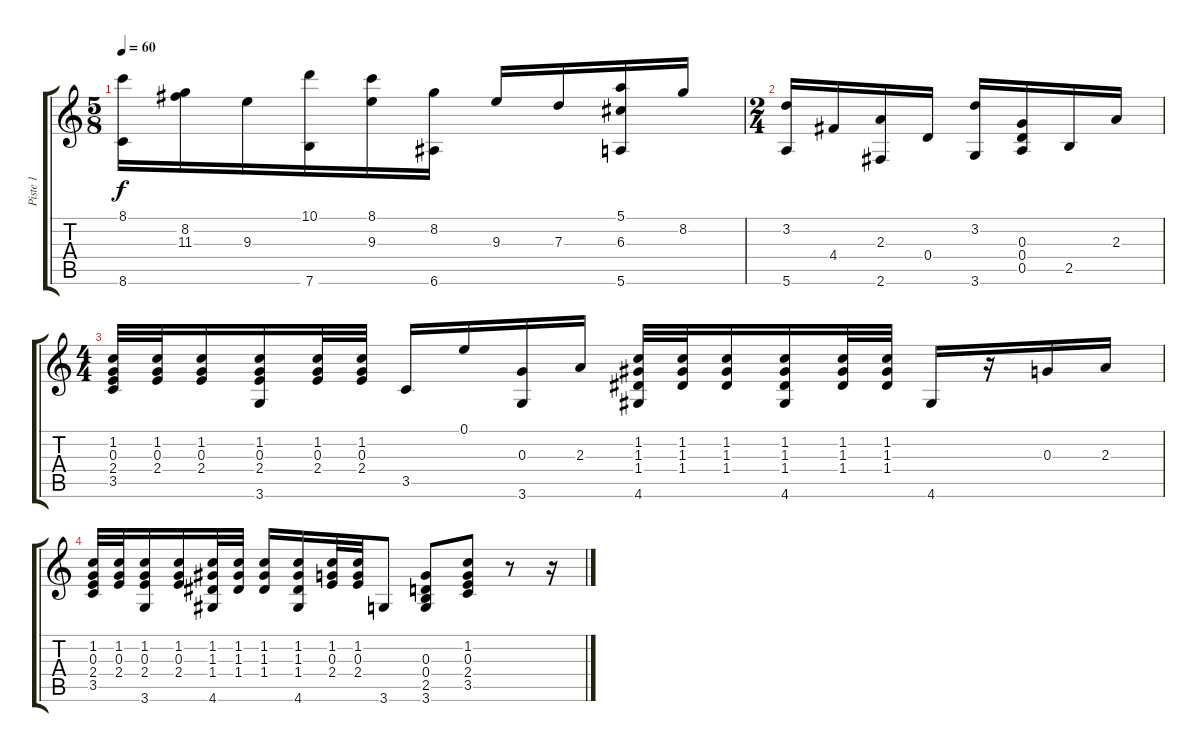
\track ("Piste 1" "Piste 1") {instrument acousticguitarnylon}
\staff {score tabs}
\tuning (E4 B3 G3 D3 A2 E2) {hide}
\ts (5 8)
\tempo 60
\clef g2
\ks c
(8.1 8.6).16{dy f} (8.2 11.3).16 9.3.16 (10.1 7.6).16 (8.1 9.3).16 (8.2 6.6).16 9.3.16 7.3.16 (5.1 6.3 5.6).16 8.2.16 |
\ts (2 4)
(3.2 5.6).16 4.4.16 (2.3 2.6).16 0.4.16 (3.2 3.6).16 (0.3 0.4 0.5).16 2.5.16 2.3.16 |
\ts (4 4)
(1.2 0.3 2.4 3.5).32 (1.2 0.3 2.4).32 (1.2 0.3 2.4).16 (1.2 0.3 2.4 3.6).16 (1.2 0.3 2.4).32 (1.2 0.3 2.4).32 3.5.16 0.1.16 (0.3 3.6).16 2.3.16 (1.2 1.3 1.4 4.6).32 (1.2 1.3 1.4).32 (1.2 1.3 1.4).16 (1.2 1.3 1.4 4.6).16 (1.2 1.3 1.4).32 (1.2 1.3 1.4).32 4.6.16 r.16 0.3.16 2.3.16 |
(1.2 0.3 2.4 3.5).32 (1.2 0.3 2.4).32 (1.2 0.3 2.4 3.6).16 (1.2 0.3 2.4).16 (1.2 1.3 1.4 4.6).32 (1.2 1.3 1.4).32 (1.2 1.3 1.4).16 (1.2 1.3 1.4 4.6).16 (1.2 0.3 2.4).32 (1.2 0.3 2.4).32 3.6.8 (0.3 0.4 2.5 3.6).8 (1.2 0.3 2.4 3.5).8 r.8 r.16
